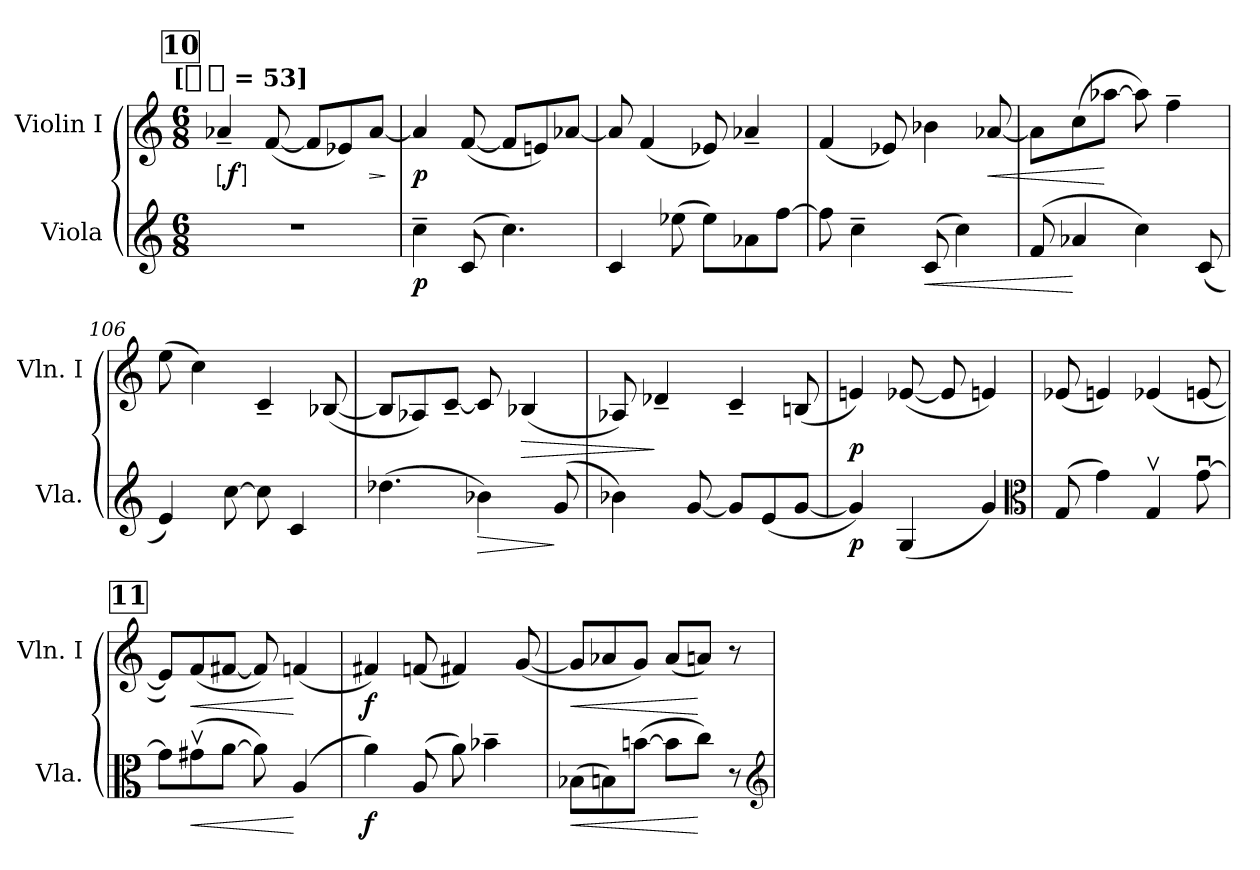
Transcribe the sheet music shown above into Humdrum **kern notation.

**kern	**dynam	**kern	**dynam
*part2	*part2	*part1	*part1
*staff2	*staff2	*staff1	*staff1
*I"Viola	*	*I"Violin I	*
*I'Vla.	*	*I'Vln. I	*
*clefG2	*	*clefG2	*
*k[]	*	*k[]	*
*C:	*	*C:	*
!!LO:TX:omd:t=[[quarter-dot] = 53]
*M6/8	*	*M6/8	*
*MM80	*	*MM80	*
!!LO:REH:place=s1:t=10
=101	=101	=101	=101
!	!	!	!LO:DY:ed=brack
4%3r	.	4a-X~	f
.	.	([8f	.
.	.	8fL]	.
.	.	8e-X)	.
!	!	!	!LO:HP:b
.	.	[8a-J	>
.	.	.	]
=102	=102	=102	=102
4cc~	p	4a-]	p
(8c	.	([8f	.
4.cc)	.	8fL]	.
.	.	8en)	.
.	.	[8a-XJ	.
=103	=103	=103	=103
4c	.	8a-]	.
.	.	(4f	.
(8ee-X	.	.	.
8ee-L)	.	8e-X)	.
8a-X	.	4a-X~	.
[8ffJ	.	.	.
=104	=104	=104	=104
8ff]	.	(4f	.
4cc~	.	.	.
.	.	8e-X)	.
!	!LO:HP:b	!	!
(>8c	<	4b-X	.
4cc)	.	.	.
!	!	!	!LO:HP:b
.	.	[8a-X	<
=105	=105	=105	=105
(>8f	.	8a-L]	.
4a-X	[	(8cc	.
.	.	[8aa-XJ	[
4cc)	.	8aa-])	.
.	.	4ff~	.
(8c	.	.	.
=106	=106	=106	=106
4e)	.	(8ee	.
.	.	4cc)	.
[8cc	.	.	.
8cc]	.	4c~	.
4c	.	.	.
.	.	([8B-X	.
=107	=107	=107	=107
(4.dd-X	.	8B-L]	.
.	.	8A-X)	.
.	.	[8c~J	.
!	!LO:HP:b	!	!
4b-X)	>	8c]	.
!	!	!	!LO:HP:b
.	.	(4B-X	>
(<8g	]	.	.
=108	=108	=108	=108
4b-X)	.	8A-X)	.
.	.	4d-X~	]
[8g	.	.	.
8gL]	.	4c~	.
(8e	.	.	.
[8gJ	.	(8Bn	.
=109	=109	=109	=109
4g])	p	4en)	p
(4G	.	([8e-X	.
.	.	8e-]	.
4g)	.	4en)	.
*clefC3	*	*	*
=110	=110	=110	=110
(>8G	.	(8e-X	.
4g)	.	4en)	.
4Gv	.	(4e-X	.
[8gu	.	[8en	.
!!LO:REH:place=s1:t=11
=111	=111	=111	=111
8gL]	.	8eL])	.
!	!LO:HP:b	!	!LO:HP:b
(8g#Xv	<	(8f	<
[8aJ	.	[8f#XJ	.
8a])	.	8f#])	.
(>4A	[	(4fn	[
=112	=112	=112	=112
4a)	f	4f#X)	f
(>8A	.	(8fn	.
8a)	.	4f#X)	.
4b-X~	.	.	.
.	.	([8g	.
=113	=113	=113	=113
!	!LO:HP:b	!	!LO:HP:b
(8B-XL	<	8gL]	<
8Bn)	.	8a-X	.
([8bnJ	.	8gJ)	.
8bL]	.	(8a-L	.
8ccJ)	[	8anJ)	[
8r	.	8r	.
*clefG2	*	*	*
=	=	=	=
*-	*-	*-	*-
